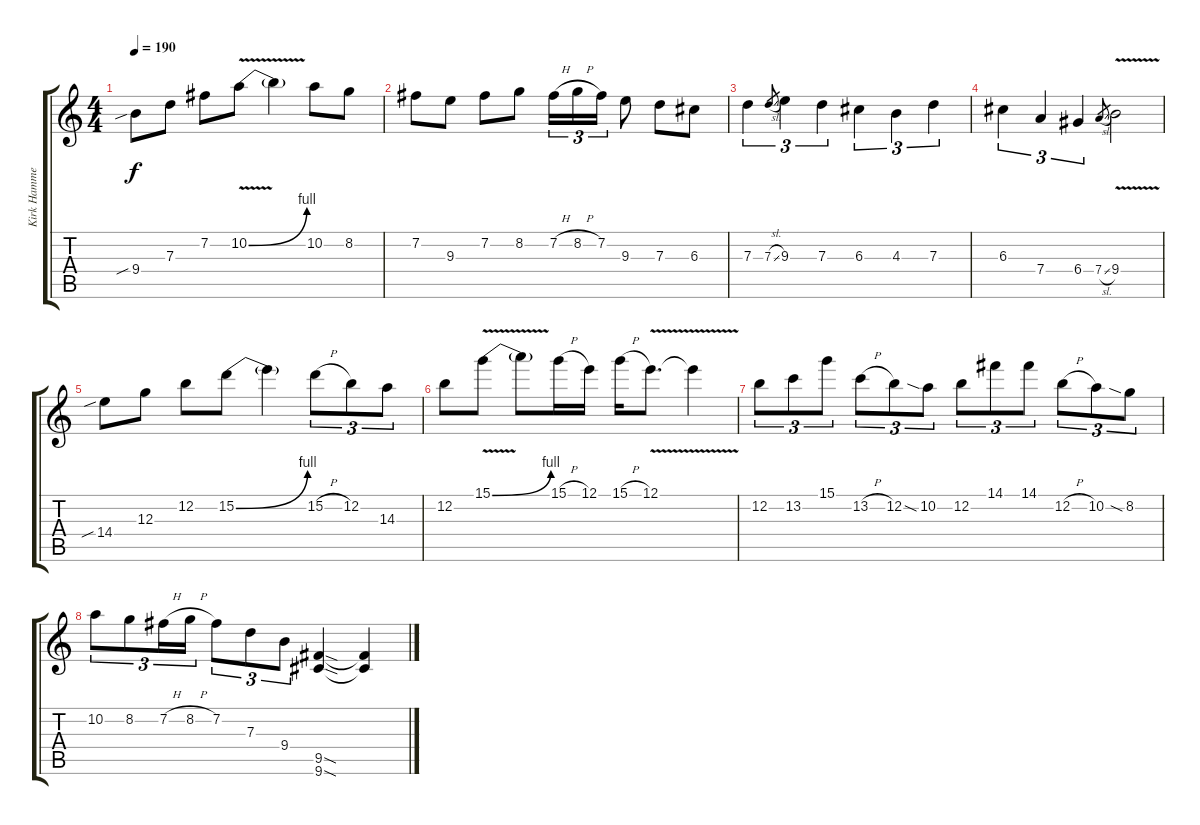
\track ("Kirk Hammett" "Kirk Hamme") {instrument overdrivenguitar}
\staff {score tabs}
\tuning (E4 B3 G3 D3 A2 E2) {hide}
\ts (4 4)
\tempo 190
\clef g2
\ks c
9.4{sib}.8{dy f} 7.3.8 7.2.8 10.2{be (bend 0 0 60 4) v}.8 10.2{t}.4 10.2.8 8.2.8 |
7.2.8 9.3.8 7.2.8 8.2.8 7.2{h}.16{tu (3 2)} 8.2{h}.16{tu (3 2)} 7.2.16{tu (3 2)} 9.3.8 7.3.8 6.3.8 |
7.3.4{tu (3 2)} 7.3{sl}.8{gr} 9.3.4{tu (3 2)} 7.3.4{tu (3 2)} 6.3.4{tu (3 2)} 4.3.4{tu (3 2)} 7.3.4{tu (3 2)} |
6.3.4{tu (3 2)} 7.4.4{tu (3 2)} 6.4.4{tu (3 2)} 7.4{sl}.8{gr} 9.4{v}.2 |
14.4{sib}.8 12.3.8 12.2.8 15.2{be (bend 0 0 60 4)}.8 15.2{t}.4 15.2{h}.8{tu (3 2)} 12.2.8{tu (3 2)} 14.3.8{tu (3 2)} |
12.2.8 15.1{be (bend 0 0 60 4) v}.8 15.1{t}.8 15.1{h}.16 12.1.16 15.1{h}.16 12.1{v}.8{d} 12.1{t}.4 |
12.2.8{tu (3 2)} 13.2.8{tu (3 2)} 15.1.8{tu (3 2)} 13.2{h}.8{tu (3 2)} 12.2.8{tu (3 2)} 10.2{sia}.8{tu (3 2)} 12.2.8{tu (3 2)} 14.1.8{tu (3 2)} 14.1.8{tu (3 2)} 12.2{h}.8{tu (3 2)} 10.2.8{tu (3 2)} 8.2{sia}.8{tu (3 2)} |
10.2.8{tu (3 2)} 8.2.8{tu (3 2)} 7.2{h}.16{tu (3 2)} 8.2{h}.16{tu (3 2)} 7.2.8{tu (3 2)} 7.3.8{tu (3 2)} 9.4.8{tu (3 2)} (9.5{sod} 9.6{sod}).4 (9.5{t} 9.6{t}).4
